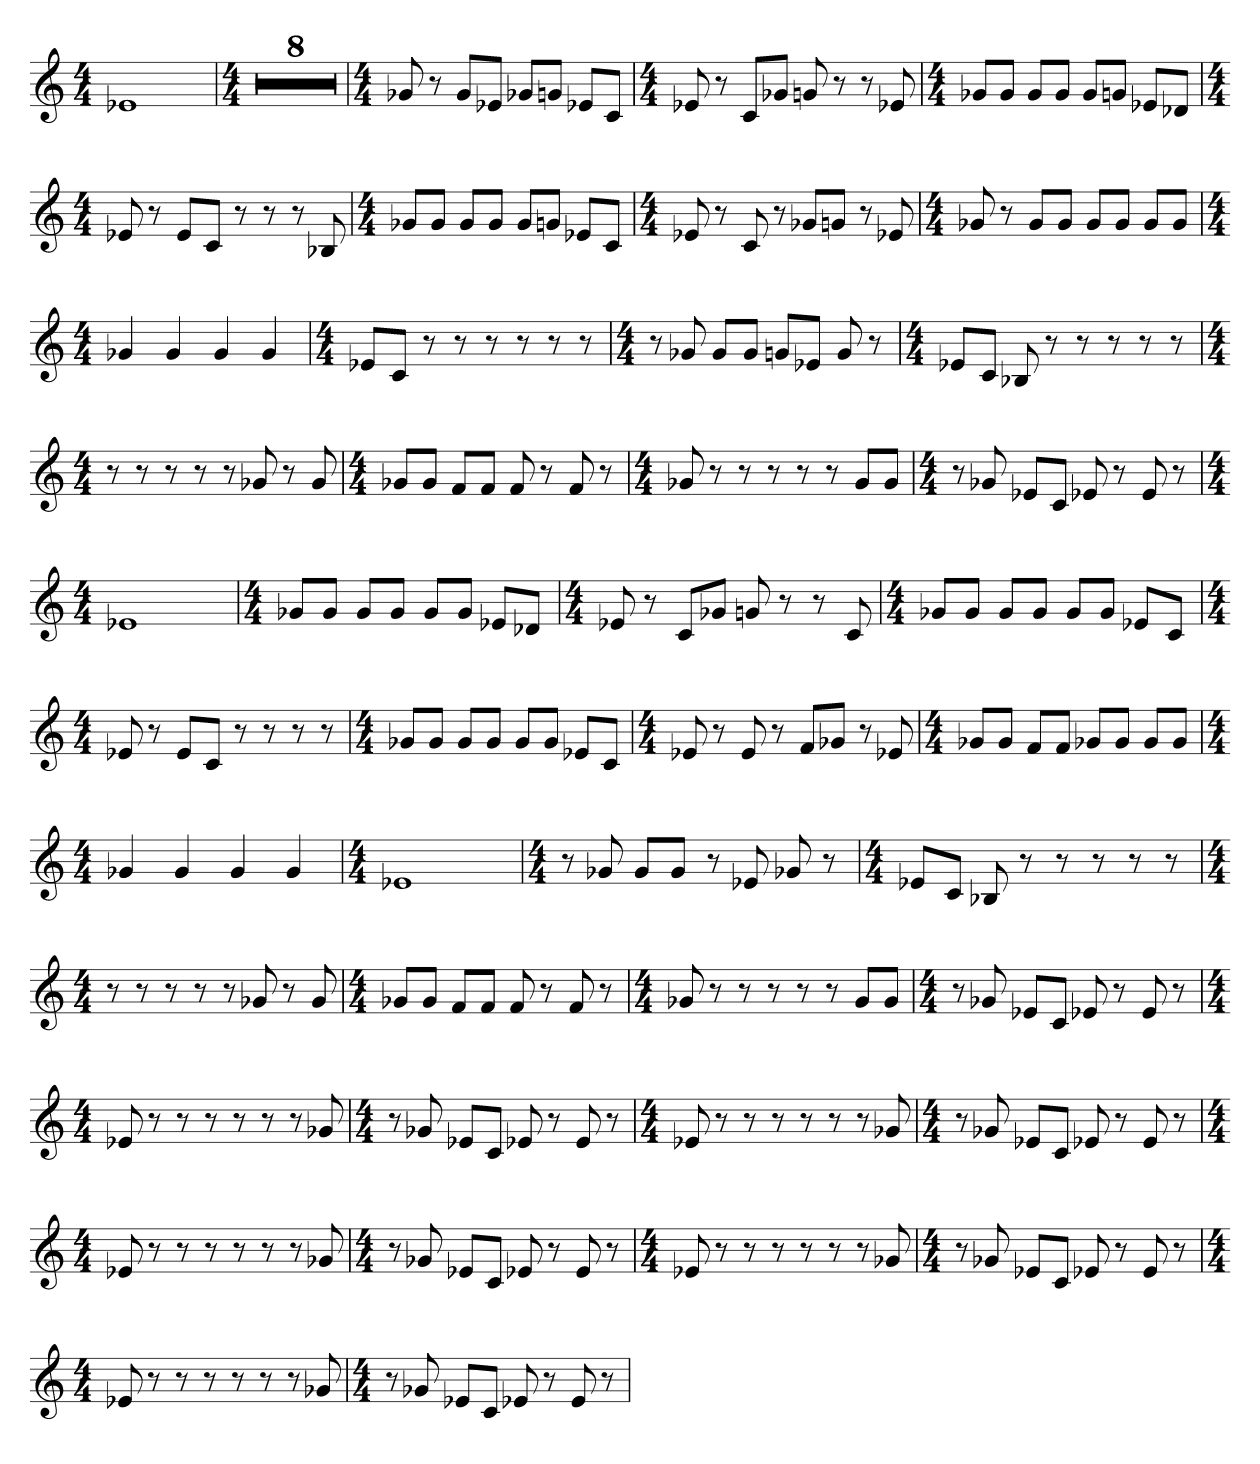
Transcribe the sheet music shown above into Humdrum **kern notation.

**kern
*part1
*staff1
*M4/4
=
1e-X
=
*M4/4
1r
=
*M4/4
1r
=
*M4/4
1r
=
*M4/4
1r
=
*M4/4
1r
=
*M4/4
1r
=
*M4/4
1r
=
*M4/4
1r
=
*M4/4
8g-X
8r
8g-L
8e-XJ
8g-XL
8gnJ
8e-XL
8cJ
=
*M4/4
8e-X
8r
8cL
8g-XJ
8gn
8r
8r
8e-X
=
*M4/4
8g-XL
8g-J
8g-L
8g-J
8g-L
8gnJ
8e-XL
8d-XJ
=
*M4/4
8e-X
8r
8e-L
8cJ
8r
8r
8r
8B-X
=
*M4/4
8g-XL
8g-J
8g-L
8g-J
8g-L
8gnJ
8e-XL
8cJ
=
*M4/4
8e-X
8r
8c
8r
8g-XL
8gnJ
8r
8e-X
=
*M4/4
8g-X
8r
8g-L
8g-J
8g-L
8g-J
8g-L
8g-J
=
*M4/4
4g-X
4g-
4g-
4g-
=
*M4/4
8e-XL
8cJ
8r
8r
8r
8r
8r
8r
=
*M4/4
8r
8g-X
8g-L
8g-J
8gnL
8e-XJ
8g
8r
=
*M4/4
8e-XL
8cJ
8B-X
8r
8r
8r
8r
8r
=
*M4/4
8r
8r
8r
8r
8r
8g-X
8r
8g-
=
*M4/4
8g-XL
8g-J
8fL
8fJ
8f
8r
8f
8r
=
*M4/4
8g-X
8r
8r
8r
8r
8r
8g-L
8g-J
=
*M4/4
8r
8g-X
8e-XL
8cJ
8e-X
8r
8e-
8r
=
*M4/4
1e-X
=
*M4/4
8g-XL
8g-J
8g-L
8g-J
8g-L
8g-J
8e-XL
8d-XJ
=
*M4/4
8e-X
8r
8cL
8g-XJ
8gn
8r
8r
8c
=
*M4/4
8g-XL
8g-J
8g-L
8g-J
8g-L
8g-J
8e-XL
8cJ
=
*M4/4
8e-X
8r
8e-L
8cJ
8r
8r
8r
8r
=
*M4/4
8g-XL
8g-J
8g-L
8g-J
8g-L
8g-J
8e-XL
8cJ
=
*M4/4
8e-X
8r
8e-
8r
8fL
8g-XJ
8r
8e-X
=
*M4/4
8g-XL
8g-J
8fL
8fJ
8g-XL
8g-J
8g-L
8g-J
=
*M4/4
4g-X
4g-
4g-
4g-
=
*M4/4
1e-X
=
*M4/4
8r
8g-X
8g-L
8g-J
8r
8e-X
8g-X
8r
=
*M4/4
8e-XL
8cJ
8B-X
8r
8r
8r
8r
8r
=
*M4/4
8r
8r
8r
8r
8r
8g-X
8r
8g-
=
*M4/4
8g-XL
8g-J
8fL
8fJ
8f
8r
8f
8r
=
*M4/4
8g-X
8r
8r
8r
8r
8r
8g-L
8g-J
=
*M4/4
8r
8g-X
8e-XL
8cJ
8e-X
8r
8e-
8r
=
*M4/4
8e-X
8r
8r
8r
8r
8r
8r
8g-X
=
*M4/4
8r
8g-X
8e-XL
8cJ
8e-X
8r
8e-
8r
=
*M4/4
8e-X
8r
8r
8r
8r
8r
8r
8g-X
=
*M4/4
8r
8g-X
8e-XL
8cJ
8e-X
8r
8e-
8r
=
*M4/4
8e-X
8r
8r
8r
8r
8r
8r
8g-X
=
*M4/4
8r
8g-X
8e-XL
8cJ
8e-X
8r
8e-
8r
=
*M4/4
8e-X
8r
8r
8r
8r
8r
8r
8g-X
=
*M4/4
8r
8g-X
8e-XL
8cJ
8e-X
8r
8e-
8r
=
*M4/4
8e-X
8r
8r
8r
8r
8r
8r
8g-X
=
*M4/4
8r
8g-X
8e-XL
8cJ
8e-X
8r
8e-
8r
=
*-
